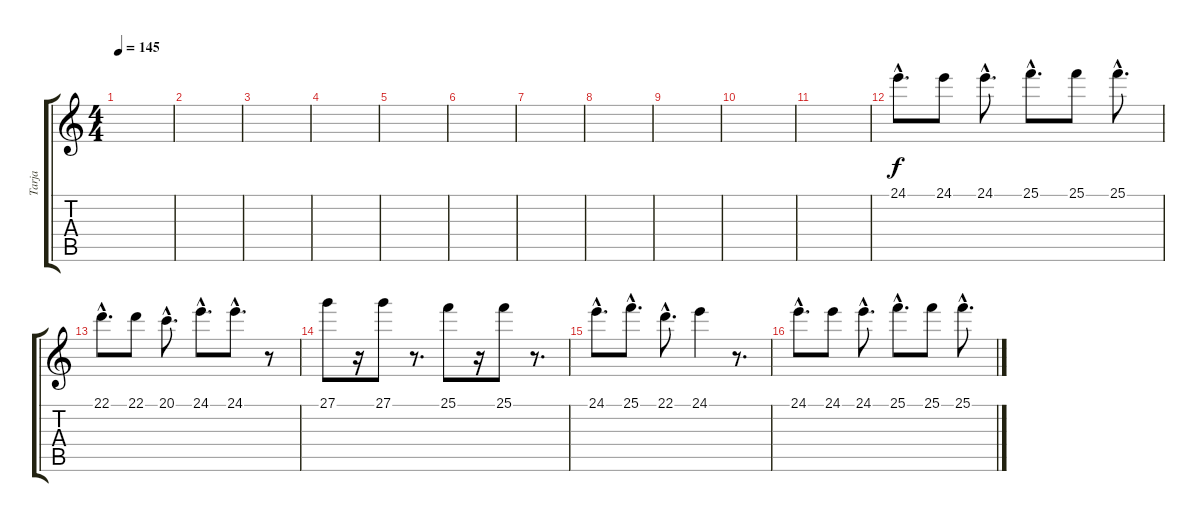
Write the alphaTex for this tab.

\track ("Tarja" "Tarja") {instrument lead6voice}
\staff {score tabs}
\tuning (E4 B3 G3 D3 A2 E2) {hide}
\ts (4 4)
\tempo 145
\clef g2
\ks c
|
|
|
|
|
|
|
|
|
|
|
24.1{hac}.8{d} 24.1.8 24.1{hac}.8{d} 25.1{hac}.8{d} 25.1.8 25.1{hac}.8{d} |
22.1{hac}.8{d} 22.1.8 20.1{hac}.8{d} 24.1{hac}.8{d} 24.1{hac}.8{d} r.8 |
27.1.8 r.16 27.1.8 r.8{d} 25.1.8 r.16 25.1.8 r.8{d} |
24.1{hac}.8{d} 25.1{hac}.8{d} 22.1{hac}.8{d} 24.1.4 r.8{d} |
24.1{hac}.8{d} 24.1.8 24.1{hac}.8{d} 25.1{hac}.8{d} 25.1.8 25.1{hac}.8{d}
